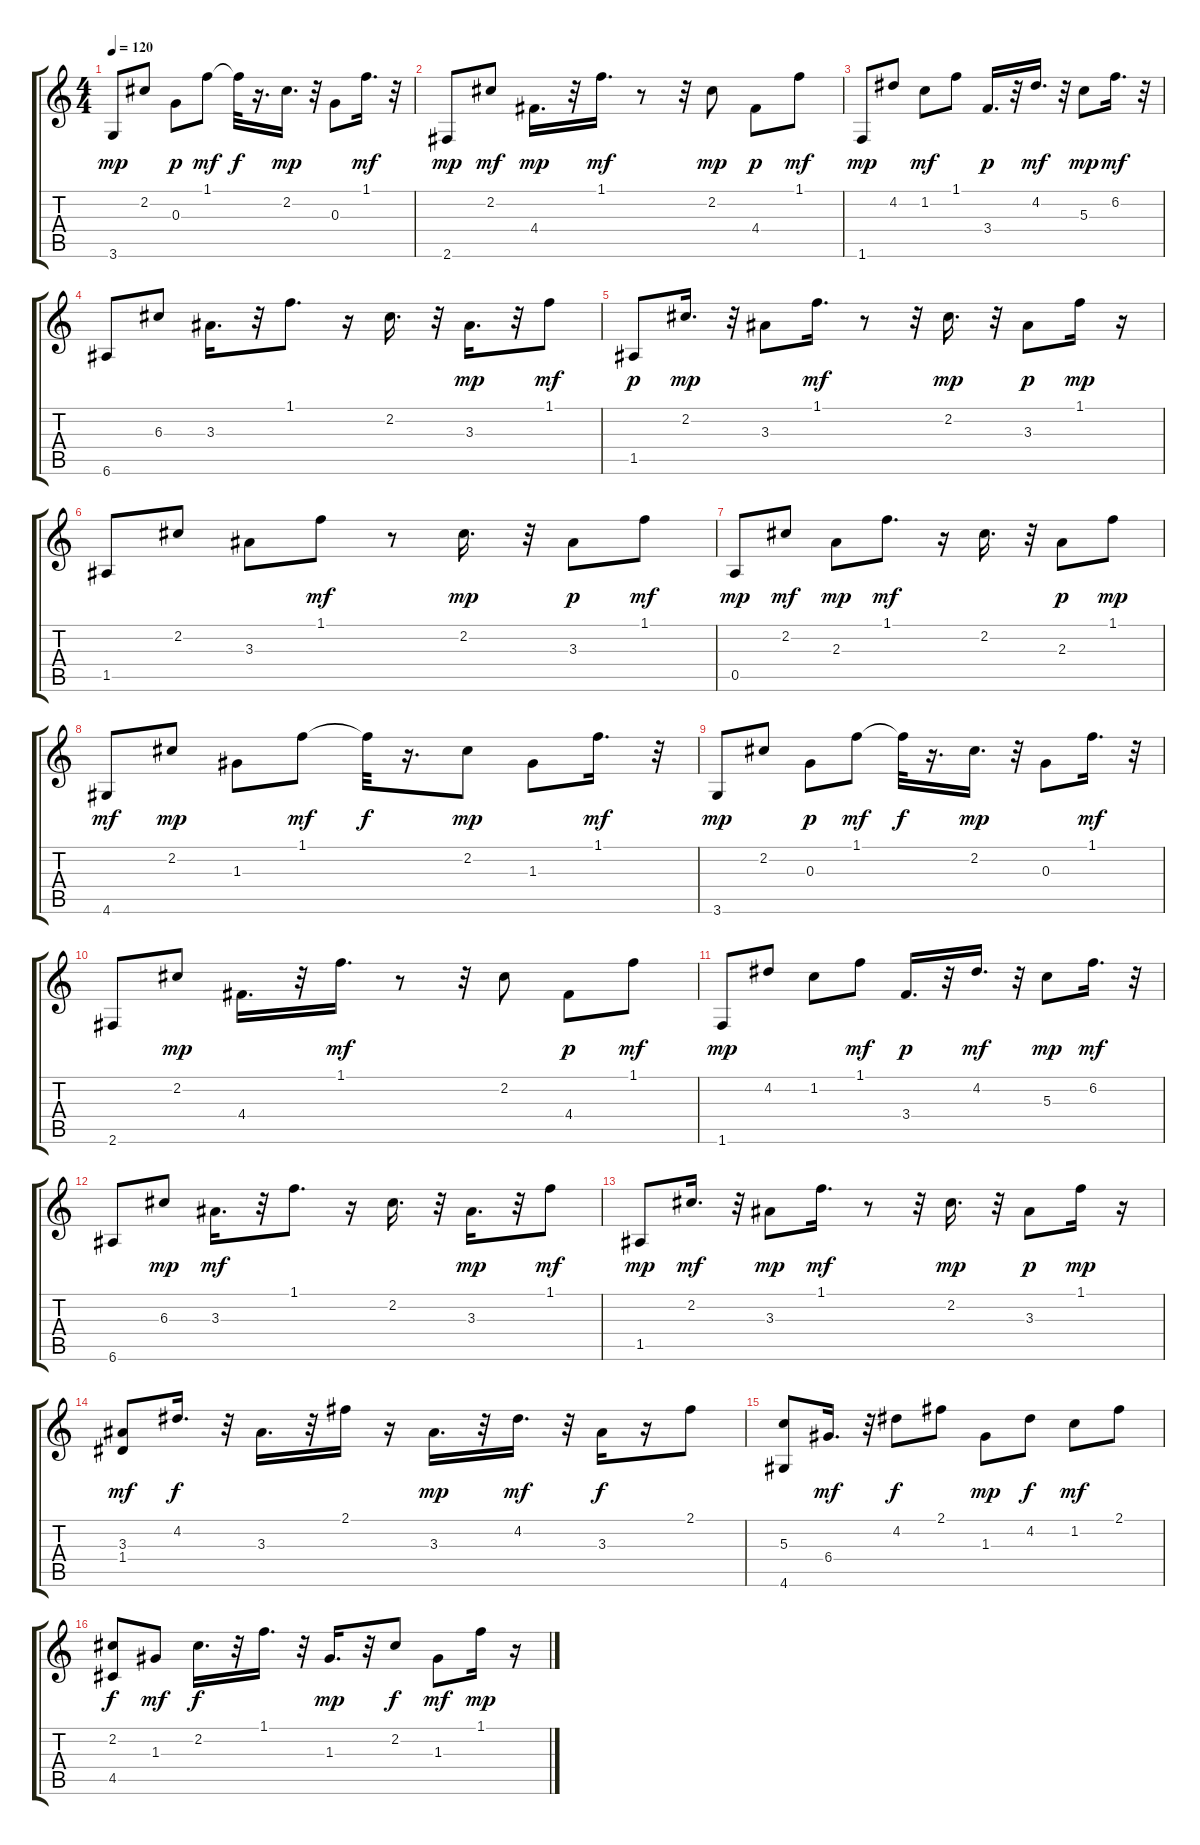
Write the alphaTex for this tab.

\track "" {instrument acousticguitarsteel}
\staff {score tabs}
\tuning (E4 B3 G3 D3 A2 E2) {hide}
\ts (4 4)
\tempo 120
\clef g2
\ks c
3.6.8{dy mp} 2.2.8 0.3.8{dy p} 1.1.8{dy mf} 1.1{t}.32{dy f} r.16{d} 2.2.16{d dy mp} r.32 0.3.8 1.1.16{d dy mf} r.32 |
2.6.8{dy mp} 2.2.8{dy mf} 4.4.16{d dy mp} r.32 1.1.16{d dy mf} r.8 r.32 2.2.8{dy mp} 4.4.8{dy p} 1.1.8{dy mf} |
1.6.8{dy mp} 4.2.8 1.2.8{dy mf} 1.1.8 3.4.16{d dy p} r.32 4.2.16{d dy mf} r.32 5.3.8{dy mp} 6.2.16{d dy mf} r.32 |
6.6.8 6.3.8 3.3.16{d} r.32 1.1.8{d} r.16 2.2.16{d} r.32 3.3.16{d dy mp} r.32 1.1.8{dy mf} |
1.5.8{dy p} 2.2.16{d dy mp} r.32 3.3.8 1.1.16{d dy mf} r.8 r.32 2.2.16{d dy mp} r.32 3.3.8{dy p} 1.1.16{dy mp} r.16 |
1.5.8 2.2.8 3.3.8 1.1.8{dy mf} r.8 2.2.16{d dy mp} r.32 3.3.8{dy p} 1.1.8{dy mf} |
0.5.8{dy mp} 2.2.8{dy mf} 2.3.8{dy mp} 1.1.8{d dy mf} r.16 2.2.16{d} r.32 2.3.8{dy p} 1.1.8{dy mp} |
4.6.8{dy mf} 2.2.8{dy mp} 1.3.8 1.1.8{dy mf} 1.1{t}.32{dy f} r.16{d} 2.2.8{dy mp} 1.3.8 1.1.16{d dy mf} r.32 |
3.6.8{dy mp} 2.2.8 0.3.8{dy p} 1.1.8{dy mf} 1.1{t}.32{dy f} r.16{d} 2.2.16{d dy mp} r.32 0.3.8 1.1.16{d dy mf} r.32 |
2.6.8 2.2.8{dy mp} 4.4.16{d} r.32 1.1.16{d dy mf} r.8 r.32 2.2.8 4.4.8{dy p} 1.1.8{dy mf} |
1.6.8{dy mp} 4.2.8 1.2.8 1.1.8{dy mf} 3.4.16{d dy p} r.32 4.2.16{d dy mf} r.32 5.3.8{dy mp} 6.2.16{d dy mf} r.32 |
6.6.8 6.3.8{dy mp} 3.3.16{d dy mf} r.32 1.1.8{d} r.16 2.2.16{d} r.32 3.3.16{d dy mp} r.32 1.1.8{dy mf} |
1.5.8{dy mp} 2.2.16{d dy mf} r.32 3.3.8{dy mp} 1.1.16{d dy mf} r.8 r.32 2.2.16{d dy mp} r.32 3.3.8{dy p} 1.1.16{dy mp} r.16 |
(3.3 1.4).8{dy mf} 4.2.16{d dy f} r.32 3.3.16{d} r.32 2.1.16 r.16 3.3.16{d dy mp} r.32 4.2.16{d dy mf} r.32 3.3.16{dy f} r.16 2.1.8 |
(5.3 4.6).8 6.4.16{d dy mf} r.32 4.2.8{dy f} 2.1.8 1.3.8{dy mp} 4.2.8{dy f} 1.2.8{dy mf} 2.1.8 |
(2.2 4.5).8{dy f} 1.3.8{dy mf} 2.2.16{d dy f} r.32 1.1.16{d} r.32 1.3.16{d dy mp} r.32 2.2.8{dy f} 1.3.8{dy mf} 1.1.16{dy mp} r.16
